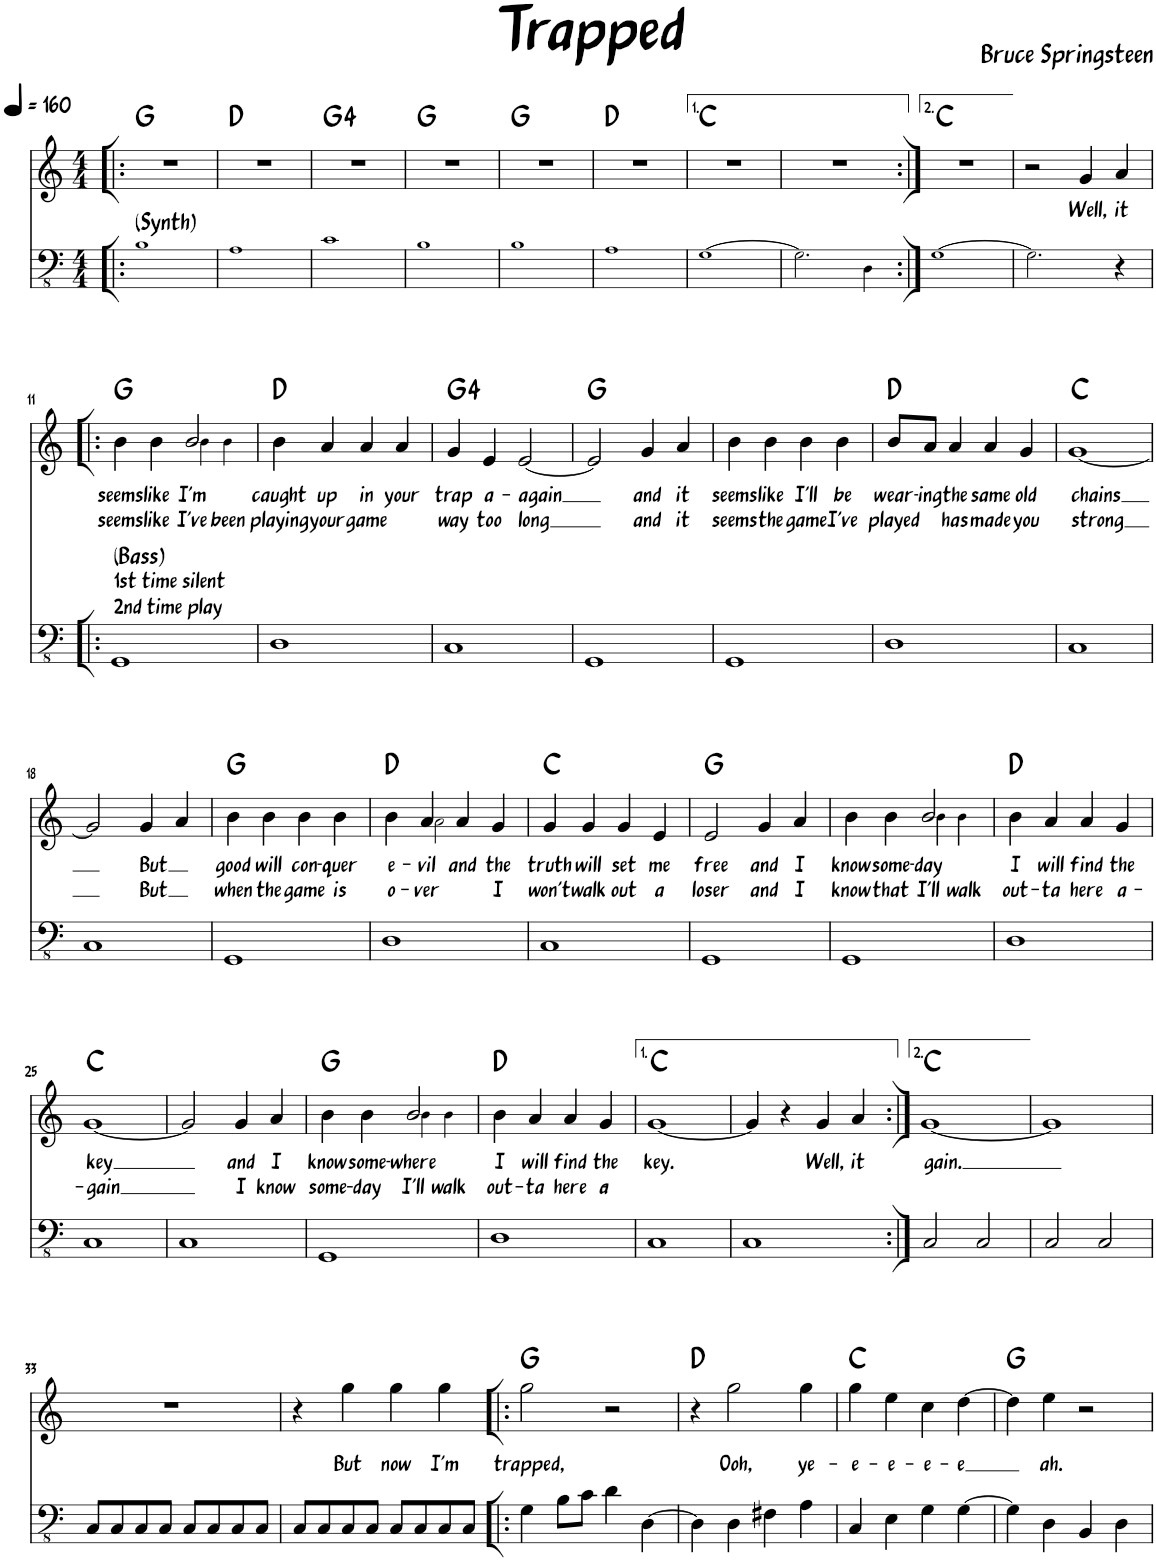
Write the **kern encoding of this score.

**kern	**kern	**text	**text	**harte
*part2	*part1	*part1	*part1	*part1
*staff2	*staff1	*staff1	*staff1	*
*I"Acoustic Bass	*I"Piano	*	*	*
*I'Ac b	*I'Pno	*	*	*
*clefFv4	*clefG2	*	*	*
*k[]	*k[]	*	*	*
*M4/4	*M4/4	*	*	*
*MM160	*MM160	*	*	*
=1!|:	=1!|:	=1!|:	=1!|:	=1!|:
!LO:TX:a:B:t=(Synth)	!	!	!	!
1BB!	1r	.	.	G:maj
=2	=2	=2	=2	=2
1AA!	1r	.	.	D:maj
=3	=3	=3	=3	=3
1C!	1r	.	.	G:maj(4)
=4	=4	=4	=4	=4
1BB!	1r	.	.	G:maj
=5	=5	=5	=5	=5
1BB!	1r	.	.	G:maj
=6	=6	=6	=6	=6
1AA!	1r	.	.	D:maj
=7	=7	=7	=7	=7
[1GG!	1r	.	.	C:maj
=8	=8	=8	=8	=8
2.GG!\]	1r	.	.	.
4DD!\	.	.	.	.
=9:|!	=9:|!	=9:|!	=9:|!	=9:|!
[1GG!	1r	.	.	C:maj
=10	=10	=10	=10	=10
2.GG!\]	2r	.	.	.
!	!	!LO:LY:b	!	!
.	4g/	Well,	.	.
!	!	!LO:LY:b	!	!
4r	4a/	it	.	.
!!LO:LB:g=z
=11!|:	=11!|:	=11!|:	=11!|:	=11!|:
!LO:TX:a:t=1st time silent	!	!	!	!
!LO:TX:a:t=2nd time play	!	!	!	!
!LO:TX:a:B:t=(Bass)	!	!	!	!
!	!	!LO:LY:b	!LO:LY:b	!
*	*^	*	*	*
1GGG	4b\	2ryy	seems	seems	G:maj
!	!	!	!LO:LY:b	!LO:LY:b	!
.	4b\	.	like	like	.
!	!	!	!LO:LY:b	!	!
!	!	!	!	!LO:LY:b	!
.	2b/	4b!\	.	I've	.
!	!	!	!	!LO:LY:b	!
.	.	4b!\	.	been	.
=12	=12	=12	=12	=12	=12
!	!	!	!LO:LY:b	!LO:LY:b	!
*	*v	*v	*	*	*
1DD	4b\	caught	playing	D:maj
!	!	!LO:LY:b	!LO:LY:b	!
.	4a/	up	your	.
!	!	!LO:LY:b	!LO:LY:b	!
.	4a/	in	game	.
!	!	!LO:LY:b	!	!
.	4a/	your	.	.
=13	=13	=13	=13	=13
!	!	!LO:LY:b	!LO:LY:b	!
1CC	4g/	trap	way	G:maj(4)
!	!	!LO:LY:b	!LO:LY:b	!
.	4e/	a-	too	.
!	!	!LO:LY:b	!LO:LY:b	!
.	[2e/	-again	long	.
=14	=14	=14	=14	=14
1GGG	2e/]	.	.	G:maj
!	!	!LO:LY:b	!LO:LY:b	!
.	4g/	and	and	.
!	!	!LO:LY:b	!LO:LY:b	!
.	4a/	it	it	.
=15	=15	=15	=15	=15
!	!	!LO:LY:b	!LO:LY:b	!
1GGG	4b\	seems	seems	.
!	!	!LO:LY:b	!LO:LY:b	!
.	4b\	like	the	.
!	!	!LO:LY:b	!LO:LY:b	!
.	4b\	I'll	game	.
!	!	!LO:LY:b	!LO:LY:b	!
.	4b\	be	I've	.
=16	=16	=16	=16	=16
!	!	!LO:LY:b	!LO:LY:b	!
1DD	8b/L	wear-	played	D:maj
!	!	!LO:LY:b	!	!
.	8a/J	-ing	.	.
!	!	!LO:LY:b	!LO:LY:b	!
.	4a/	the	has	.
!	!	!LO:LY:b	!LO:LY:b	!
.	4a/	same	made	.
!	!	!LO:LY:b	!LO:LY:b	!
.	4g/	old	you	.
=17	=17	=17	=17	=17
!	!	!LO:LY:b	!LO:LY:b	!
1CC	[1g	chains	strong	C:maj
!!LO:LB:g=z
=18	=18	=18	=18	=18
1CC	2g/]	.	.	.
!	!	!LO:LY:b	!LO:LY:b	!
.	4g/	But	But	.
.	4a/	.	.	.
=19	=19	=19	=19	=19
!	!	!LO:LY:b	!LO:LY:b	!
1GGG	4b\	good	when	G:maj
!	!	!LO:LY:b	!LO:LY:b	!
.	4b\	will	the	.
!	!	!LO:LY:b	!LO:LY:b	!
.	4b\	con-	game	.
!	!	!LO:LY:b	!LO:LY:b	!
.	4b\	-quer	is	.
=20	=20	=20	=20	=20
!	!	!LO:LY:b	!LO:LY:b	!
*	*^	*	*	*
1DD	4b\	4ryy	e-	o-	D:maj
!	!	!	!LO:LY:b	!LO:LY:b	!
.	4a/	2a!\	-vil	-ver	.
!	!	!	!LO:LY:b	!	!
.	4a/	.	and	.	.
!	!	!	!LO:LY:b	!LO:LY:b	!
.	4g/	4ryy	the	I	.
=21	=21	=21	=21	=21	=21
!	!	!	!LO:LY:b	!LO:LY:b	!
*	*v	*v	*	*	*
1CC	4g/	truth	won't	C:maj
!	!	!LO:LY:b	!LO:LY:b	!
.	4g/	will	walk	.
!	!	!LO:LY:b	!LO:LY:b	!
.	4g/	set	out	.
!	!	!LO:LY:b	!LO:LY:b	!
.	4e/	me	a	.
=22	=22	=22	=22	=22
!	!	!LO:LY:b	!LO:LY:b	!
1GGG	2e/	free	loser	G:maj
!	!	!LO:LY:b	!LO:LY:b	!
.	4g/	and	and	.
!	!	!LO:LY:b	!LO:LY:b	!
.	4a/	I	I	.
=23	=23	=23	=23	=23
!	!	!LO:LY:b	!LO:LY:b	!
*	*^	*	*	*
1GGG	4b\	2ryy	know	know	.
!	!	!	!LO:LY:b	!LO:LY:b	!
.	4b\	.	some-	that	.
!	!	!	!LO:LY:b	!	!
!	!	!	!	!LO:LY:b	!
.	2b/	4b!\	.	I'll	.
!	!	!	!	!LO:LY:b	!
.	.	4b!\	.	walk	.
=24	=24	=24	=24	=24	=24
!	!	!	!LO:LY:b	!LO:LY:b	!
*	*v	*v	*	*	*
1DD	4b\	I	out-	D:maj
!	!	!LO:LY:b	!LO:LY:b	!
.	4a/	will	-ta	.
!	!	!LO:LY:b	!LO:LY:b	!
.	4a/	find	here	.
!	!	!LO:LY:b	!LO:LY:b	!
.	4g/	the	a-	.
!!LO:LB:g=z
=25	=25	=25	=25	=25
!	!	!LO:LY:b	!LO:LY:b	!
1CC	[1g	key	-gain	C:maj
=26	=26	=26	=26	=26
1CC	2g/]	.	.	.
!	!	!LO:LY:b	!LO:LY:b	!
.	4g/	and	I	.
!	!	!LO:LY:b	!LO:LY:b	!
.	4a/	I	know	.
=27	=27	=27	=27	=27
!	!	!LO:LY:b	!LO:LY:b	!
*	*^	*	*	*
1GGG	4b\	2ryy	know	some-	G:maj
!	!	!	!LO:LY:b	!LO:LY:b	!
.	4b\	.	some-	-day	.
!	!	!	!LO:LY:b	!	!
!	!	!	!	!LO:LY:b	!
.	2b/	4b!\	.	I'll	.
!	!	!	!	!LO:LY:b	!
.	.	4b!\	.	walk	.
=28	=28	=28	=28	=28	=28
!	!	!	!LO:LY:b	!LO:LY:b	!
*	*v	*v	*	*	*
1DD	4b\	I	out-	D:maj
!	!	!LO:LY:b	!LO:LY:b	!
.	4a/	will	-ta	.
!	!	!LO:LY:b	!LO:LY:b	!
.	4a/	find	here	.
!	!	!LO:LY:b	!LO:LY:b	!
.	4g/	the	a-	.
=29	=29	=29	=29	=29
!	!	!LO:LY:b	!	!
1CC	[1g	key.	.	C:maj
=30	=30	=30	=30	=30
1CC	4g/]	.	.	.
.	4r	.	.	.
!	!	!LO:LY:b	!	!
.	4g/	Well,	.	.
!	!	!LO:LY:b	!	!
.	4a/	it	.	.
=31:|!	=31:|!	=31:|!	=31:|!	=31:|!
!	!	!LO:LY:b	!	!
2CC/	[1g	gain.	.	C:maj
2CC/	.	.	.	.
=32	=32	=32	=32	=32
2CC/	1g]	.	.	.
2CC/	.	.	.	.
!!LO:LB:g=z
=33	=33	=33	=33	=33
8CC/L	1r	.	.	.
8CC/	.	.	.	.
8CC/	.	.	.	.
8CC/J	.	.	.	.
8CC/L	.	.	.	.
8CC/	.	.	.	.
8CC/	.	.	.	.
8CC/J	.	.	.	.
=34	=34	=34	=34	=34
8CC/L	4r	.	.	.
8CC/	.	.	.	.
!	!	!LO:LY:b	!	!
8CC/	4gg\	But	.	.
8CC/J	.	.	.	.
!	!	!LO:LY:b	!	!
8CC/L	4gg\	now	.	.
8CC/	.	.	.	.
!	!	!LO:LY:b	!	!
8CC/	4gg\	I'm	.	.
8CC/J	.	.	.	.
=35!|:	=35!|:	=35!|:	=35!|:	=35!|:
!	!	!LO:LY:b	!	!
4GG\	2gg\	trapped,	.	G:maj
8BB\L	.	.	.	.
8C\J	.	.	.	.
4D\	2r	.	.	.
[4DD\	.	.	.	.
=36	=36	=36	=36	=36
4DD\]	4r	.	.	D:maj
!	!	!LO:LY:b	!	!
4DD\	2gg\	Ooh,	.	.
4FF#X\	.	.	.	.
!	!	!LO:LY:b	!	!
4AA\	4gg\	ye-	.	.
=37	=37	=37	=37	=37
!	!	!LO:LY:b	!	!
4CC/	4gg\	-e-	.	C:maj
!	!	!LO:LY:b	!	!
4EE\	4ee\	-e-	.	.
!	!	!LO:LY:b	!	!
4GG\	4cc\	-e-	.	.
!	!	!LO:LY:b	!	!
[4GG\	[4dd\	-e	.	.
=38	=38	=38	=38	=38
4GG\]	4dd\]	.	.	G:maj
!	!	!LO:LY:b	!	!
4DD\	4ee\	ah.	.	.
4BBB/	2r	.	.	.
4DD\	.	.	.	.
=	=	=	=	=
*-	*-	*-	*-	*-
